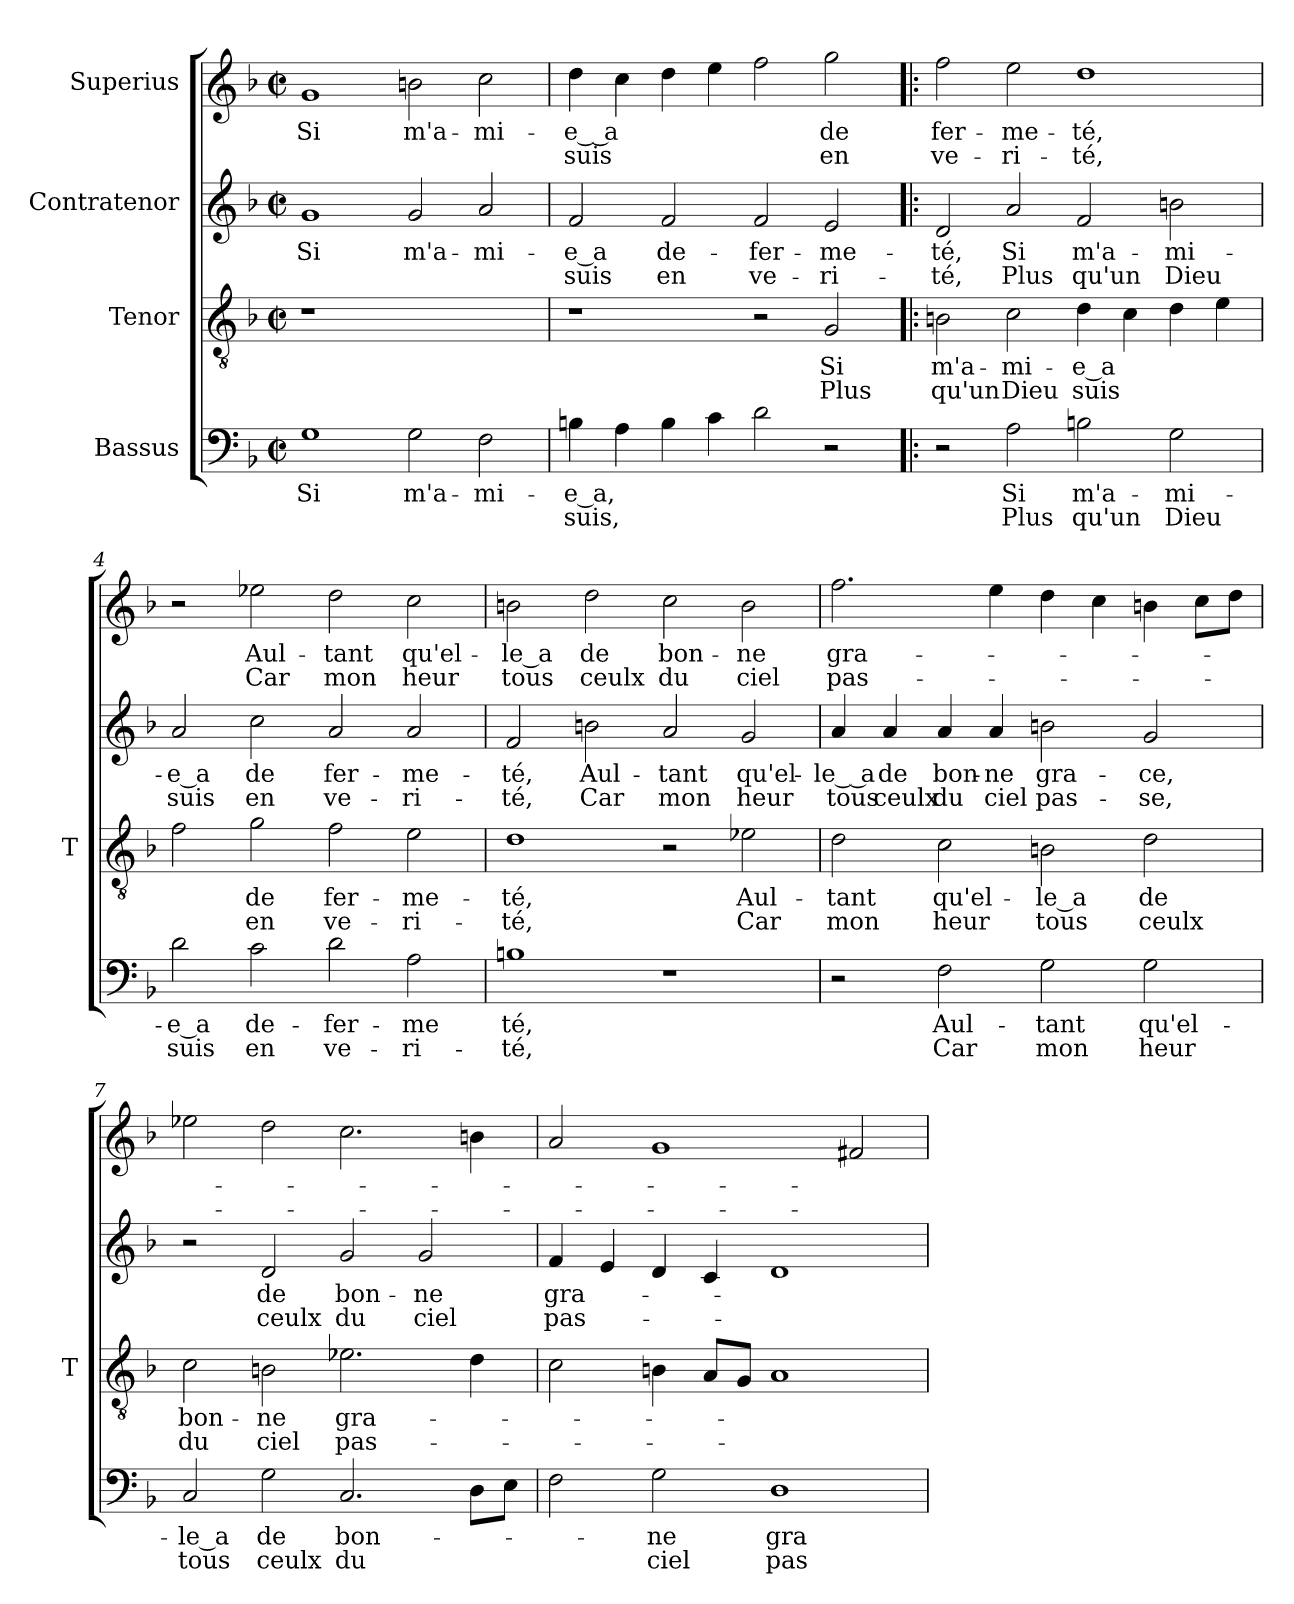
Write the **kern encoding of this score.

**kern	**text	**text	**kern	**text	**text	**kern	**text	**text	**kern	**text	**text
*part4	*part4	*part4	*part3	*part3	*part3	*part2	*part2	*part2	*part1	*part1	*part1
*staff4	*staff4	*staff4	*staff3	*staff3	*staff3	*staff2	*staff2	*staff2	*staff1	*staff1	*staff1
*I"Bassus	*	*	*I"Tenor	*	*	*I"Contratenor	*	*	*I"Superius	*	*
*	*	*	*I'T	*	*	*	*	*	*	*	*
*clefF4	*	*	*clefGv2	*	*	*clefG2	*	*	*clefG2	*	*
*k[b-]	*	*	*k[b-]	*	*	*k[b-]	*	*	*k[b-]	*	*
*F:	*	*	*F:	*	*	*F:	*	*	*F:	*	*
*M2/2	*	*	*M2/2	*	*	*M2/2	*	*	*M2/2	*	*
*met(c|)	*	*	*met(c|)	*	*	*met(c|)	*	*	*met(c|)	*	*
=1	=1	=1	=1	=1	=1	=1	=1	=1	=1	=1	=1
1G	-Si	.	1r	.	.	1g	-Si	.	1g	-Si	.
2G	m'a-	.	1ryy	.	.	2g	m'a-	.	2b	m'a-	.
2F	mi-	.	.	.	.	2a	mi-	.	2cc	mi-	.
=2	=2	=2	=2	=2	=2	=2	=2	=2	=2	=2	=2
4B	-e_a,	-suis,	1r	.	.	2f	-e_a	-suis	4dd	-e_ a	-suis
4A	.	.	.	.	.	.	.	.	4cc	.	.
4B	.	.	.	.	.	2f	de-	-en	4dd	.	.
4c	.	.	.	.	.	.	.	.	4ee	.	.
2d	.	.	2r	.	.	2f	fer-	ve-	2ff	.	.
2r	.	.	2G	-Si	-Plus	2e	me-	ri-	2gg	-de	-en
=3!|:	=3!|:	=3!|:	=3!|:	=3!|:	=3!|:	=3!|:	=3!|:	=3!|:	=3!|:	=3!|:	=3!|:
2r	.	.	2B	m'a-	-qu'un	2d	-té,	-té,	2ff	fer-	ve-
2A	-Si	-Plus	2c	mi-	-Dieu	2a	-Si	-Plus	2ee	me-	ri-
2B	m'a-	-qu'un	4d	-e_a	-suis	2f	m'a-	-qu'un	1dd	-té,	-té,
.	.	.	4c	.	.	.	.	.	.	.	.
2G	mi-	-Dieu	4d	.	.	2b	mi-	-Dieu	.	.	.
.	.	.	4e	.	.	.	.	.	.	.	.
=4	=4	=4	=4	=4	=4	=4	=4	=4	=4	=4	=4
2d	-e_a	-suis	2f	.	.	2a	-e_a	-suis	2r	.	.
2c	de-	-en	2g	-de	-en	2cc	-de	-en	2ee-X	Aul-	-Car
2d	fer-	ve-	2f	fer-	ve-	2a	fer-	ve-	2dd	-tant	-mon
2A	-me	ri-	2e	me-	ri-	2a	me-	ri-	2cc	qu'el-	-heur
=5	=5	=5	=5	=5	=5	=5	=5	=5	=5	=5	=5
1B	-té,	-té,	1d	-té,	-té,	2f	-té,	-té,	2b	-le_a	-tous
.	.	.	.	.	.	2b	Aul-	-Car	2dd	-de	-ceulx
1r	.	.	2r	.	.	2a	-tant	-mon	2cc	bon-	-du
.	.	.	2e-X	Aul-	-Car	2g	qu'el-	-heur	2b	-ne	-ciel
=6	=6	=6	=6	=6	=6	=6	=6	=6	=6	=6	=6
2r	.	.	2d	-tant	-mon	4a	-le_ a	-tous	2.ff	gra-	pas-
.	.	.	.	.	.	4a	-de	-ceulx	.	.	.
2F	Aul-	-Car	2c	qu'el-	-heur	4a	bon-	-du	.	.	.
.	.	.	.	.	.	4a	-ne	-ciel	4ee	.	.
2G	-tant	-mon	2B	-le_a	-tous	2b	gra-	pas-	4dd	.	.
.	.	.	.	.	.	.	.	.	4cc	.	.
2G	qu'el-	-heur	2d	-de	-ceulx	2g	-ce,	-se,	4b	.	.
.	.	.	.	.	.	.	.	.	8ccL	.	.
.	.	.	.	.	.	.	.	.	8ddJ	.	.
!!LO:PB:g=z
=7	=7	=7	=7	=7	=7	=7	=7	=7	=7	=7	=7
2C	-le_a	-tous	2c	bon-	-du	2r	.	.	2ee-X	.	.
2G	-de	-ceulx	2B	-ne	-ciel	2d	-de	-ceulx	2dd	.	.
2.C	bon-	-du	2.e-X	gra-	pas-	2g	bon-	-du	2.cc	.	.
.	.	.	.	.	.	2g	-ne	-ciel	.	.	.
8DL	.	.	4d	.	.	.	.	.	4b	.	.
8EJ	.	.	.	.	.	.	.	.	.	.	.
=8	=8	=8	=8	=8	=8	=8	=8	=8	=8	=8	=8
2F	.	.	2c	.	.	4f	gra-	pas-	2a	.	.
.	.	.	.	.	.	4e	.	.	.	.	.
2G	-ne	-ciel	4B	.	.	4d	.	.	1g	.	.
.	.	.	8AL	.	.	4c	.	.	.	.	.
.	.	.	8GJ	.	.	.	.	.	.	.	.
1D	gra-	pas-	1A	.	.	1d	.	.	.	.	.
.	.	.	.	.	.	.	.	.	2f#X	.	.
=	=	=	=	=	=	=	=	=	=	=	=
*-	*-	*-	*-	*-	*-	*-	*-	*-	*-	*-	*-
